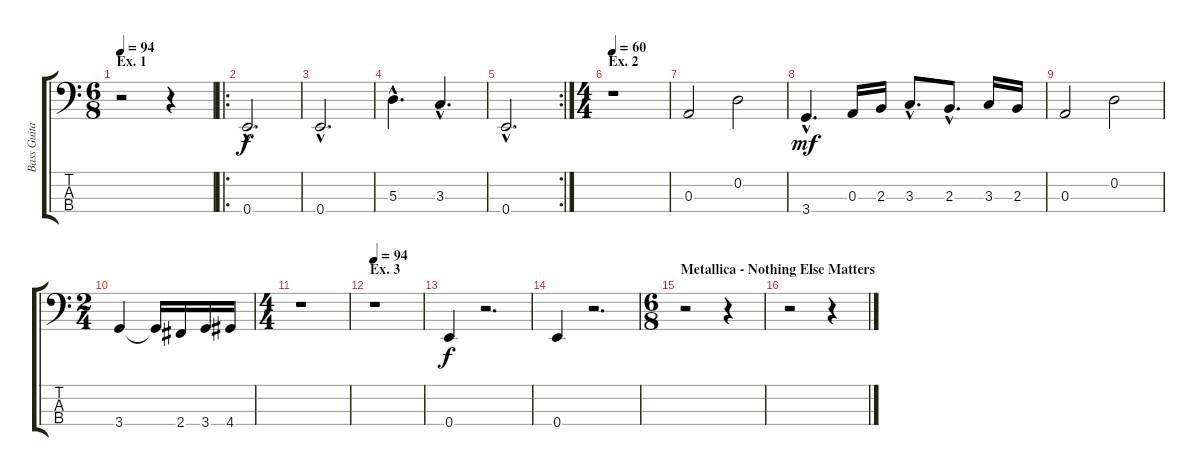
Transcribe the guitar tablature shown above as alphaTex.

\track ("Bass Guitar" "Bass Guita") {instrument electricbasspick}
\staff {score tabs}
\tuning (G2 D2 A1 E1) {hide}
\ts (6 8)
\section ("" "Ex. 1")
\tempo 94
\clef f4
\ks c
r.2{dy f instrument electricbasspick} r.4 |
\ro
0.4{hac}.2{d} |
0.4{hac}.2{d} |
5.3{hac}.4{d} 3.3{hac}.4{d} |
\rc 2
0.4{hac}.2{d} |
\ts (4 4)
\section ("" "Ex. 2")
\tempo 60
r.1 |
0.3.2 0.2.2 |
3.4{hac}.4{d dy mf} 0.3.16 2.3.16 3.3{hac}.8{d} 2.3{hac}.8{d} 3.3.16 2.3.16 |
0.3.2 0.2.2 |
\ts (2 4)
3.4.4 3.4{t}.16 2.4.16 3.4.16 4.4.16 |
\ts (4 4)
r.1 |
\section ("" "Ex. 3")
\tempo 94
r.1 |
0.4.4{dy f} r.2{d} |
0.4.4 r.2{d} |
\ts (6 8)
\section ("" "Metallica - Nothing Else Matters")
r.2 r.4 |
r.2 r.4
